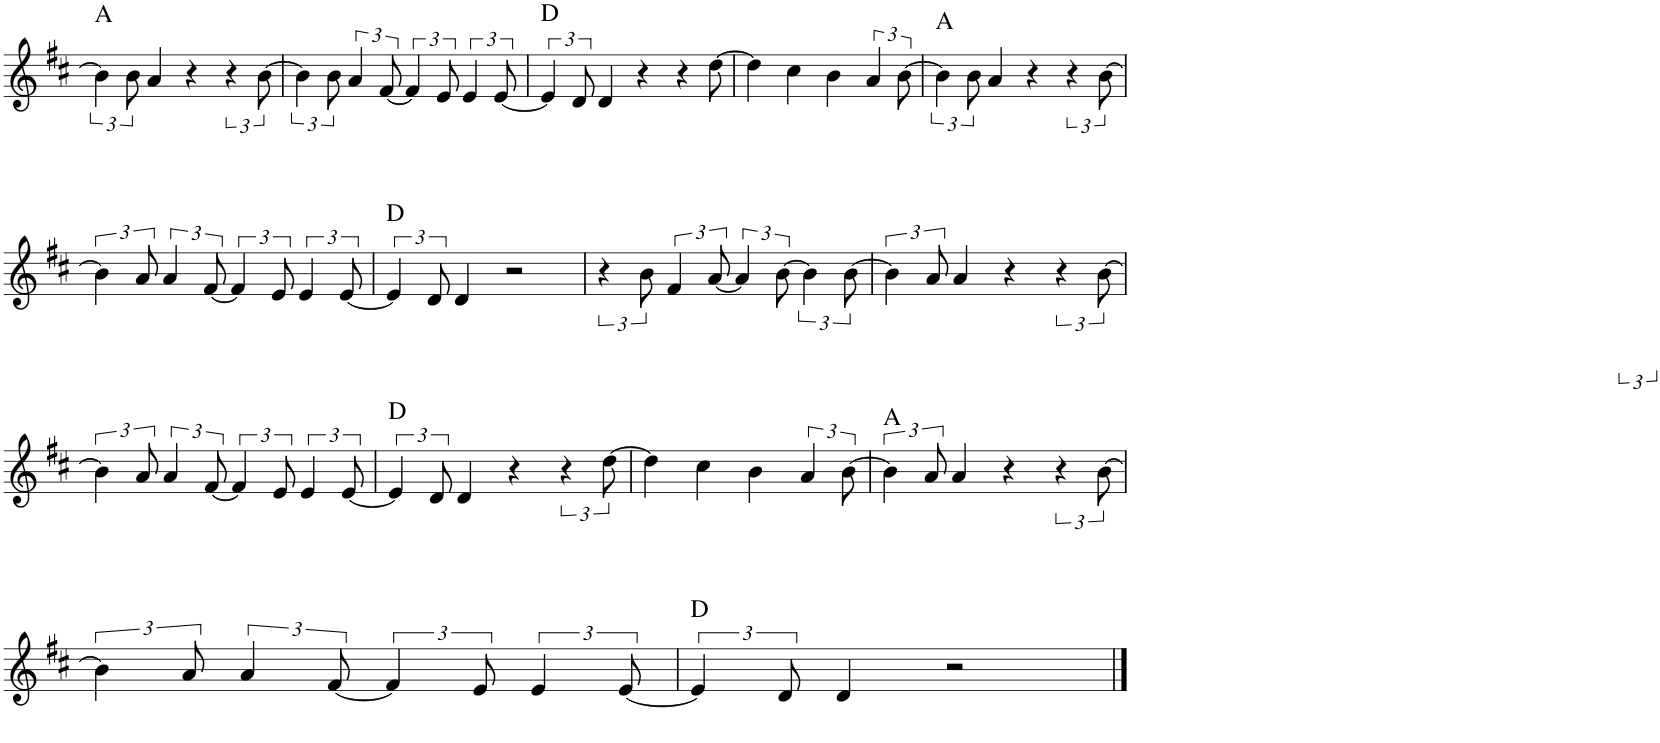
**kern	**harte
*part1	*part1
*staff1	*
*I"Piano	*
*I'Pno.	*
!!LO:PB:g=z
*clefG2	*
*k[f#c#]	*
*M4/4	*
=80	=80
6b\]	A:maj
12b\	.
4a/	.
4r	.
6r	.
[12b\	.
=81	=81
6b\]	.
12b\	.
6a/	.
[4f#/	.
12e/	.
6e/	.
[12e/	.
=82	=82
6e/]	D:maj
12d/	.
4d/	.
4r	.
6r	.
[12dd\	.
=83	=83
4dd\]	.
4cc#\	.
4b\	.
6a/	.
[12b\	.
=84	=84
6b\]	A:maj
12b\	.
4a/	.
4r	.
6r	.
[12b\	.
!!LO:LB:g=z
=85	=85
6b\]	.
12a/	.
6a/	.
[4f#/	.
12e/	.
6e/	.
[12e/	.
=86	=86
6e/]	D:maj
12d/	.
4d/	.
2r	.
=87	=87
6r	.
12b\	.
6f#/	.
[4a/	.
[4b\	.
[12b\	.
=88	=88
6b\]	.
12a/	.
4a/	.
4r	.
6r	.
[12b\	.
!!LO:LB:g=z
=89	=89
6b\]	.
12a/	.
6a/	.
[4f#/	.
12e/	.
6e/	.
[12e/	.
=90	=90
6e/]	D:maj
12d/	.
4d/	.
4r	.
6r	.
[12dd\	.
=91	=91
4dd\]	.
4cc#\	.
4b\	.
6a/	.
[12b\	.
=92	=92
6b\]	A:maj
12a/	.
4a/	.
4r	.
6r	.
[12b\	.
!!LO:LB:g=z
=93	=93
6b\]	.
12a/	.
6a/	.
[4f#/	.
12e/	.
6e/	.
[12e/	.
=94	=94
6e/]	D:maj
12d/	.
4d/	.
2r	.
==	==
*-	*-
